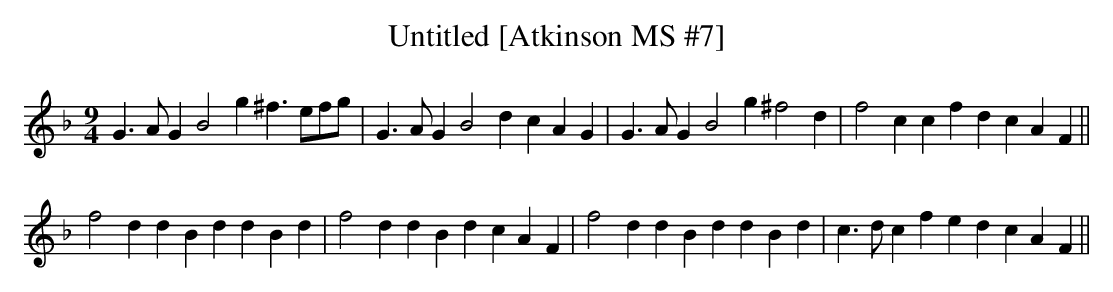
X:1
T:Untitled [Atkinson MS #7]
M:9/4
L:1/4
K:GDORIAN
G>AG B2g ^f>ef/g/ | G>AGB2dcAG | G>AGB2g^f2d | f2ccfdcAF ||
f2ddBddBd | f2ddBdcAF | f2ddBddBd | c>dcfedcAF ||
